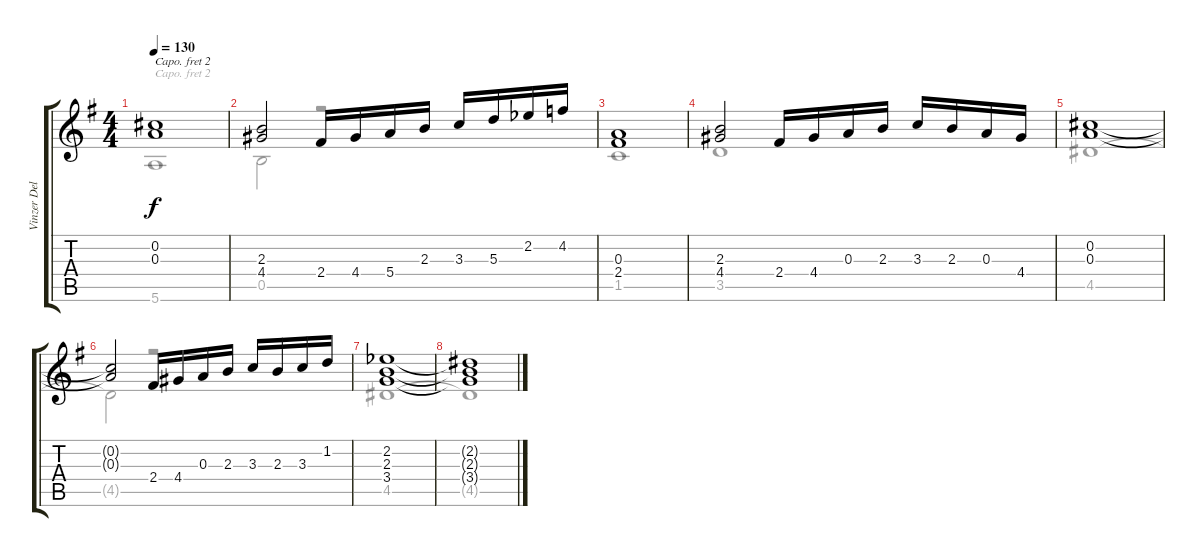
\track ("Vinzer Deling" "Vinzer Del") {instrument acousticguitarnylon}
\staff {score tabs}
\capo 2
\tuning (E4 B3 G3 D3 A2 D2) {hide}
\voice
\ts (4 4)
\tempo 130
\clef g2
\ks eminor
(0.2 0.3).1{dy f} |
(2.3 4.4).2 2.4.16 4.4.16 5.4.16 2.3.16 3.3.16 5.3.16 2.2{acc b}.16 4.2.16 |
(0.3 2.4).1 |
(2.3 4.4).2 2.4.16 4.4.16 0.3.16 2.3.16 3.3.16 2.3.16 0.3.16 4.4.16 |
(0.2 0.3).1 |
(0.2{t} 0.3{t}).2 2.4.16 4.4.16 0.3.16 2.3.16 3.3.16 2.3.16 3.3.16 1.2.16 |
(2.2{acc b} 2.3 3.4).1 |
(2.2{t} 2.3{t} 3.4{t}).1
\voice
\clef g2
\ottava regular
\simile none
\ks eminor
5.6.1{dy f} |
0.5.2 r.2 |
1.5.1 |
3.5.1 |
4.5.1 |
4.5{t}.2 r.2 |
4.5.1 |
4.5{t}.1
